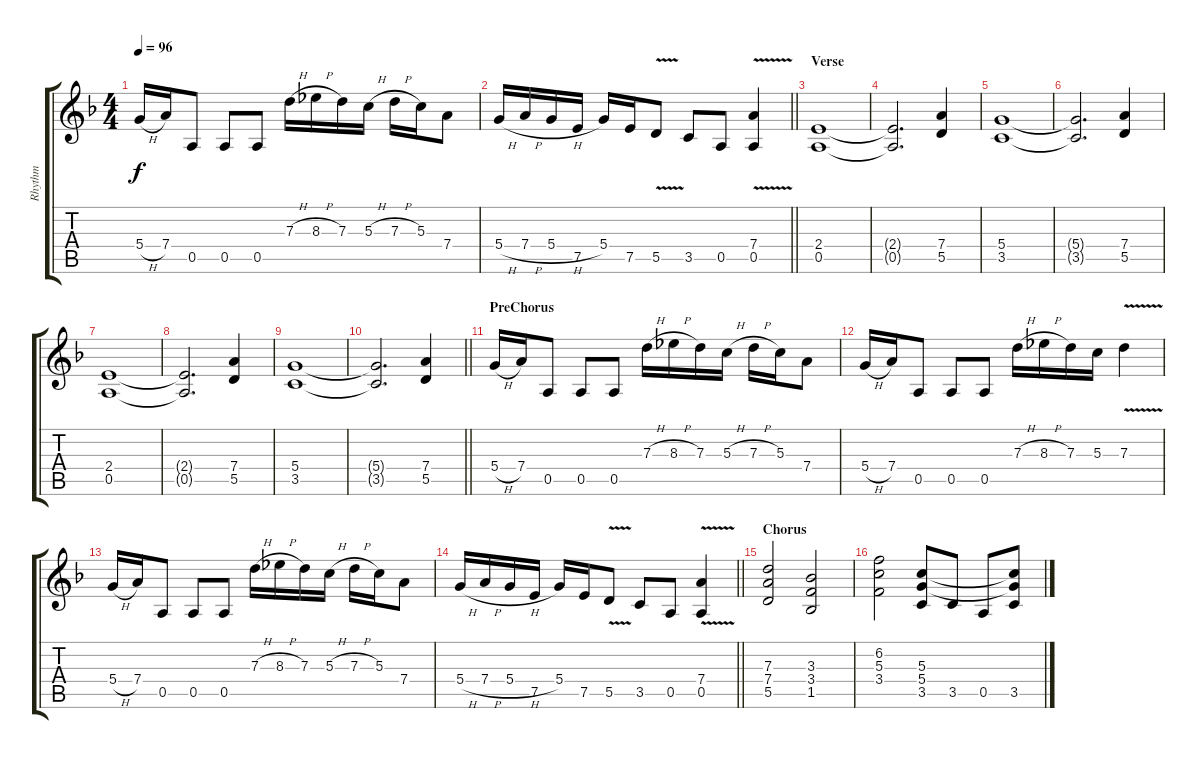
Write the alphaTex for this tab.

\track ("Rhythm" "Rhythm") {instrument distortionguitar}
\staff {score tabs}
\tuning (E4 B3 G3 D3 A2 E2) {hide}
\ts (4 4)
\tempo 96
\clef g2
\ks dminor
5.4{h}.16{dy f} 7.4.16 0.5.8 0.5.8 0.5.8 7.3{h}.16 8.3{h}.16 7.3.16 5.3{h}.16 7.3{h}.16 5.3.16 7.4.8 |
\barLineRight lightlight
5.4{h}.16 7.4{h}.16 5.4{h}.16 7.5.16 5.4.16 7.5.16 5.5{v}.8 3.5.8 0.5.8 (7.4{v} 0.5).4 |
\section ("" "Verse")
(2.4 0.5).1 |
(2.4{t} 0.5{t}).2{d} (7.4 5.5).4 |
(5.4 3.5).1 |
(5.4{t} 3.5{t}).2{d} (7.4 5.5).4 |
(2.4 0.5).1 |
(2.4{t} 0.5{t}).2{d} (7.4 5.5).4 |
(5.4 3.5).1 |
\barLineRight lightlight
(5.4{t} 3.5{t}).2{d} (7.4 5.5).4 |
\section ("" "PreChorus")
5.4{h}.16 7.4.16 0.5.8 0.5.8 0.5.8 7.3{h}.16 8.3{h}.16 7.3.16 5.3{h}.16 7.3{h}.16 5.3.16 7.4.8 |
5.4{h}.16 7.4.16 0.5.8 0.5.8 0.5.8 7.3{h}.16 8.3{h}.16 7.3.16 5.3.16 7.3{v}.4 |
5.4{h}.16 7.4.16 0.5.8 0.5.8 0.5.8 7.3{h}.16 8.3{h}.16 7.3.16 5.3{h}.16 7.3{h}.16 5.3.16 7.4.8 |
\barLineRight lightlight
5.4{h}.16 7.4{h}.16 5.4{h}.16 7.5.16 5.4.16 7.5.16 5.5{v}.8 3.5.8 0.5.8 (7.4{v} 0.5).4 |
\section ("" "Chorus")
(7.3 7.4 5.5).2 (3.3 3.4 1.5).2 |
(6.2 5.3 3.4).2 (5.3 5.4 3.5).8 3.5.8 0.5.8 (5.3{t} 5.4{t} 3.5).8
